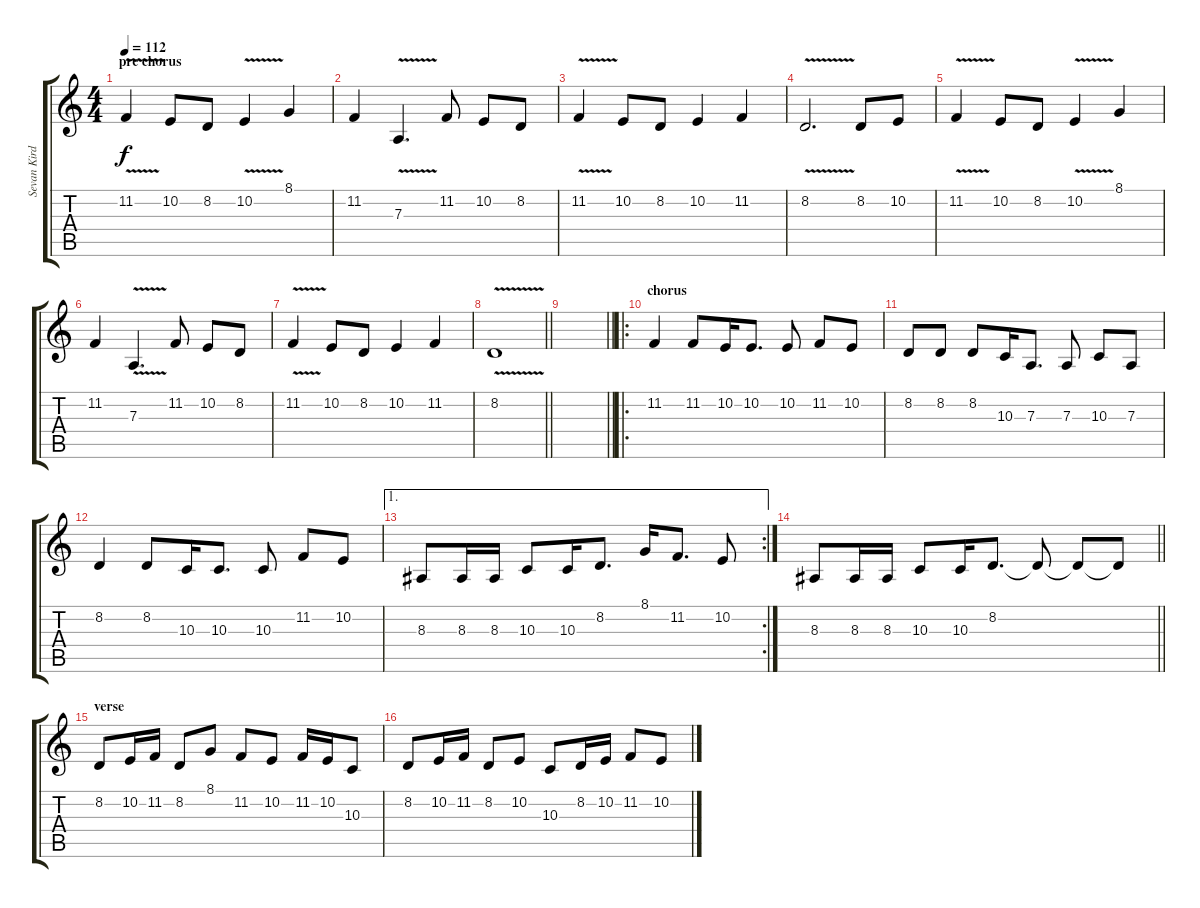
\track ("Sevan Kirder" "Sevan Kird") {instrument bagpipe}
\staff {score tabs}
\tuning (B3 Gb3 D3 A2 E2 B1) {hide}
\ts (4 4)
\section ("" "pre chorus")
\tempo 112
\clef g2
\ks c
11.2{v}.4{dy f} 10.2.8 8.2.8 10.2{v}.4 8.1.4 |
11.2.4 7.3{v}.4{d} 11.2.8 10.2.8 8.2.8 |
11.2{v}.4 10.2.8 8.2.8 10.2.4 11.2.4 |
8.2{v}.2{d} 8.2.8 10.2.8 |
11.2{v}.4 10.2.8 8.2.8 10.2{v}.4 8.1.4 |
11.2.4 7.3{v}.4{d} 11.2.8 10.2.8 8.2.8 |
11.2{v}.4 10.2.8 8.2.8 10.2.4 11.2.4 |
\barLineRight lightlight
8.2{v}.1 |
\section ("" "")
\barLineRight lightlight
|
\ro
\section ("" "chorus")
11.2.4 11.2.8 10.2.16 10.2.8{d} 10.2.8 11.2.8 10.2.8 |
8.2.8 8.2.8 8.2.8 10.3.16 7.3.8{d} 7.3.8 10.3.8 7.3.8 |
8.2.4 8.2.8 10.3.16 10.3.8{d} 10.3.8 11.2.8 10.2.8 |
\ae 1
\rc 2
8.3.8 8.3.16 8.3.16 10.3.8 10.3.16 8.2.8{d} 8.1.16 11.2.8{d} 10.2.8 |
\barLineRight lightlight
8.3.8 8.3.16 8.3.16 10.3.8 10.3.16 8.2.8{d} 8.2{t}.8 8.2{t}.8 8.2{t}.8 |
\section ("" "verse")
8.2.8 10.2.16 11.2.16 8.2.8 8.1.8 11.2.8 10.2.8 11.2.16 10.2.16 10.3.8 |
8.2.8 10.2.16 11.2.16 8.2.8 10.2.8 10.3.8 8.2.16 10.2.16 11.2.8 10.2.8
